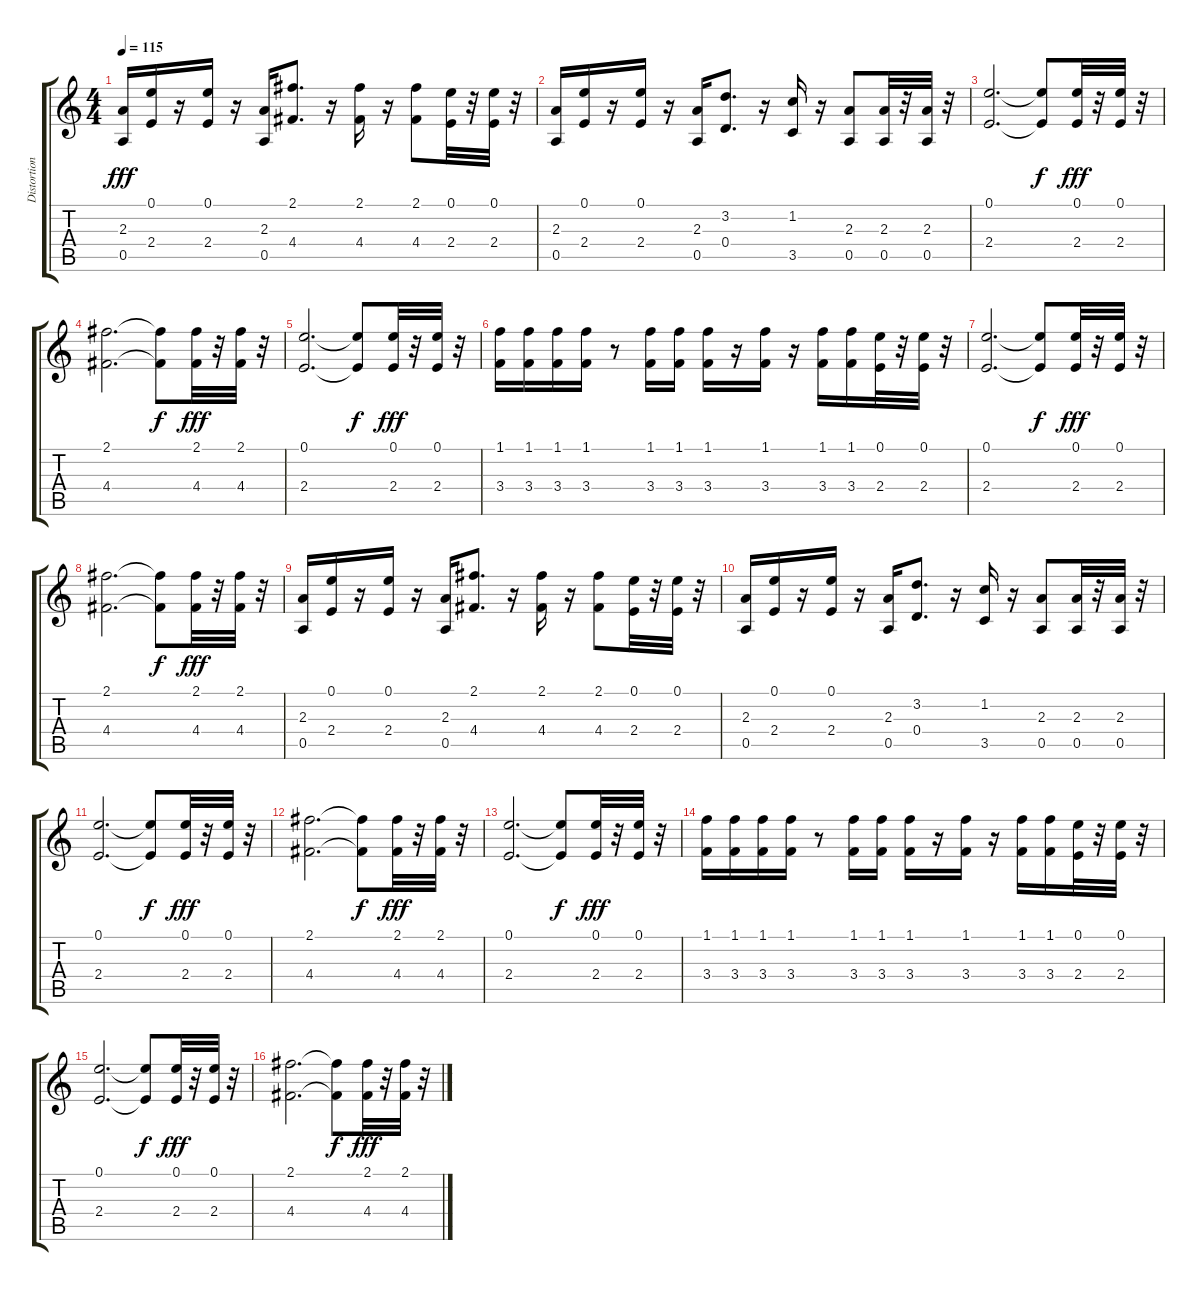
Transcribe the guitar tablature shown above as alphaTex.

\track ("Distortion Guitar" "Distortion") {instrument distortionguitar}
\staff {score tabs}
\tuning (E4 B3 G3 D3 A2 E2) {hide}
\ts (4 4)
\tempo 115
\clef g2
\ks c
(2.3 0.5).16{dy fff} (0.1 2.4).16 r.16 (0.1 2.4).16 r.16 (2.3 0.5).16 (2.1 4.4).8{d} r.16 (2.1 4.4).16 r.16 (2.1 4.4).8 (0.1 2.4).32 r.32 (0.1 2.4).32 r.32 |
(2.3 0.5).16 (0.1 2.4).16 r.16 (0.1 2.4).16 r.16 (2.3 0.5).16 (3.2 0.4).8{d} r.16 (1.2 3.5).16 r.16 (2.3 0.5).8 (2.3 0.5).32 r.32 (2.3 0.5).32 r.32 |
(0.1 2.4).2{d} (0.1{t} 2.4{t}).8{dy f} (0.1 2.4).32{dy fff} r.32 (0.1 2.4).32 r.32 |
(2.1 4.4).2{d} (2.1{t} 4.4{t}).8{dy f} (2.1 4.4).32{dy fff} r.32 (2.1 4.4).32 r.32 |
(0.1 2.4).2{d} (0.1{t} 2.4{t}).8{dy f} (0.1 2.4).32{dy fff} r.32 (0.1 2.4).32 r.32 |
(1.1 3.4).16 (1.1 3.4).16 (1.1 3.4).16 (1.1 3.4).16 r.8 (1.1 3.4).16 (1.1 3.4).16 (1.1 3.4).16 r.16 (1.1 3.4).16 r.16 (1.1 3.4).16 (1.1 3.4).16 (0.1 2.4).32 r.32 (0.1 2.4).32 r.32 |
(0.1 2.4).2{d} (0.1{t} 2.4{t}).8{dy f} (0.1 2.4).32{dy fff} r.32 (0.1 2.4).32 r.32 |
(2.1 4.4).2{d} (2.1{t} 4.4{t}).8{dy f} (2.1 4.4).32{dy fff} r.32 (2.1 4.4).32 r.32 |
(2.3 0.5).16 (0.1 2.4).16 r.16 (0.1 2.4).16 r.16 (2.3 0.5).16 (2.1 4.4).8{d} r.16 (2.1 4.4).16 r.16 (2.1 4.4).8 (0.1 2.4).32 r.32 (0.1 2.4).32 r.32 |
(2.3 0.5).16 (0.1 2.4).16 r.16 (0.1 2.4).16 r.16 (2.3 0.5).16 (3.2 0.4).8{d} r.16 (1.2 3.5).16 r.16 (2.3 0.5).8 (2.3 0.5).32 r.32 (2.3 0.5).32 r.32 |
(0.1 2.4).2{d} (0.1{t} 2.4{t}).8{dy f} (0.1 2.4).32{dy fff} r.32 (0.1 2.4).32 r.32 |
(2.1 4.4).2{d} (2.1{t} 4.4{t}).8{dy f} (2.1 4.4).32{dy fff} r.32 (2.1 4.4).32 r.32 |
(0.1 2.4).2{d} (0.1{t} 2.4{t}).8{dy f} (0.1 2.4).32{dy fff} r.32 (0.1 2.4).32 r.32 |
(1.1 3.4).16 (1.1 3.4).16 (1.1 3.4).16 (1.1 3.4).16 r.8 (1.1 3.4).16 (1.1 3.4).16 (1.1 3.4).16 r.16 (1.1 3.4).16 r.16 (1.1 3.4).16 (1.1 3.4).16 (0.1 2.4).32 r.32 (0.1 2.4).32 r.32 |
(0.1 2.4).2{d} (0.1{t} 2.4{t}).8{dy f} (0.1 2.4).32{dy fff} r.32 (0.1 2.4).32 r.32 |
(2.1 4.4).2{d} (2.1{t} 4.4{t}).8{dy f} (2.1 4.4).32{dy fff} r.32 (2.1 4.4).32 r.32
